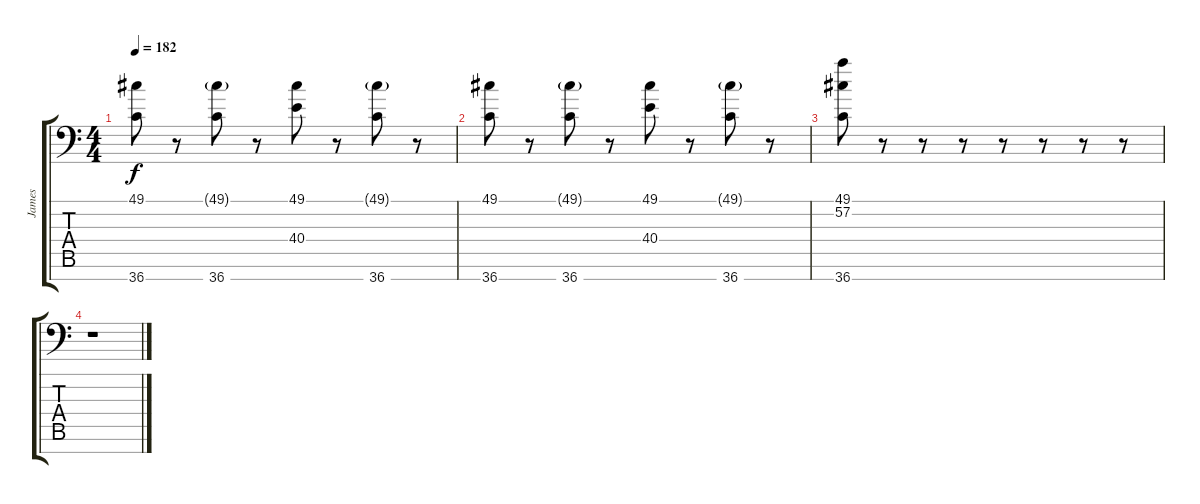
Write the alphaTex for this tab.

\track ("James" "James") {instrument acousticgrandpiano}
\staff {score tabs}
\tuning (C-1 C-1 C-1 C-1 C-1 C-1 C-1) {hide}
\ts (4 4)
\tempo 182
\clef f4
\ks c
(49.1 36.7).8{dy f} r.8 (49.1{g} 36.7).8 r.8 (49.1 40.4).8 r.8 (49.1{g} 36.7).8 r.8 |
(49.1 36.7).8 r.8 (49.1{g} 36.7).8 r.8 (49.1 40.4).8 r.8 (49.1{g} 36.7).8 r.8 |
(49.1 57.2 36.7).8 r.8 r.8 r.8 r.8 r.8 r.8 r.8 |
r.1
